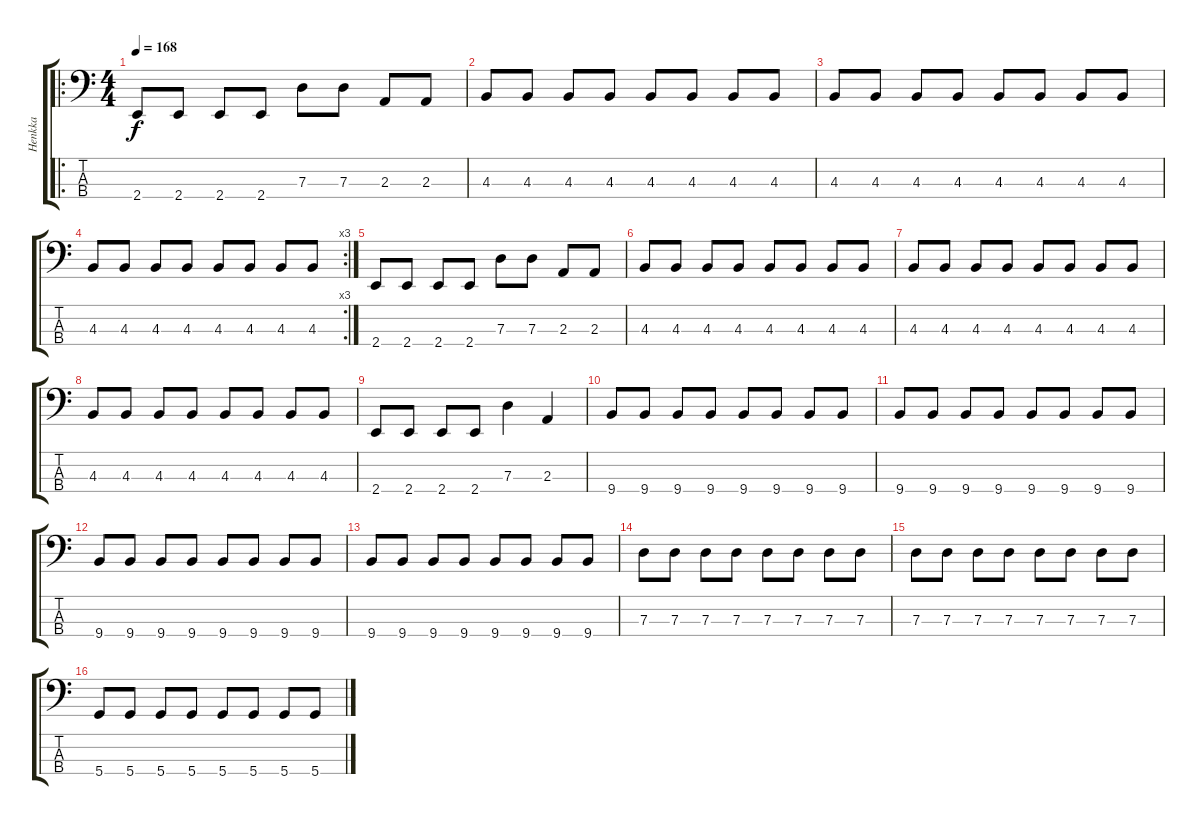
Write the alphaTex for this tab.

\track ("Henkka" "Henkka") {instrument electricbassfinger}
\staff {score tabs}
\tuning (F2 C2 G1 D1) {hide}
\ro
\ts (4 4)
\tempo 168
\clef f4
\ks c
2.4.8{dy f} 2.4.8 2.4.8 2.4.8 7.3.8 7.3.8 2.3.8 2.3.8 |
4.3.8 4.3.8 4.3.8 4.3.8 4.3.8 4.3.8 4.3.8 4.3.8 |
4.3.8 4.3.8 4.3.8 4.3.8 4.3.8 4.3.8 4.3.8 4.3.8 |
\rc 3
4.3.8 4.3.8 4.3.8 4.3.8 4.3.8 4.3.8 4.3.8 4.3.8 |
2.4.8 2.4.8 2.4.8 2.4.8 7.3.8 7.3.8 2.3.8 2.3.8 |
4.3.8 4.3.8 4.3.8 4.3.8 4.3.8 4.3.8 4.3.8 4.3.8 |
4.3.8 4.3.8 4.3.8 4.3.8 4.3.8 4.3.8 4.3.8 4.3.8 |
4.3.8 4.3.8 4.3.8 4.3.8 4.3.8 4.3.8 4.3.8 4.3.8 |
2.4.8 2.4.8 2.4.8 2.4.8 7.3.4 2.3.4 |
9.4.8 9.4.8 9.4.8 9.4.8 9.4.8 9.4.8 9.4.8 9.4.8 |
9.4.8 9.4.8 9.4.8 9.4.8 9.4.8 9.4.8 9.4.8 9.4.8 |
9.4.8 9.4.8 9.4.8 9.4.8 9.4.8 9.4.8 9.4.8 9.4.8 |
9.4.8 9.4.8 9.4.8 9.4.8 9.4.8 9.4.8 9.4.8 9.4.8 |
7.3.8 7.3.8 7.3.8 7.3.8 7.3.8 7.3.8 7.3.8 7.3.8 |
7.3.8 7.3.8 7.3.8 7.3.8 7.3.8 7.3.8 7.3.8 7.3.8 |
5.4.8 5.4.8 5.4.8 5.4.8 5.4.8 5.4.8 5.4.8 5.4.8
